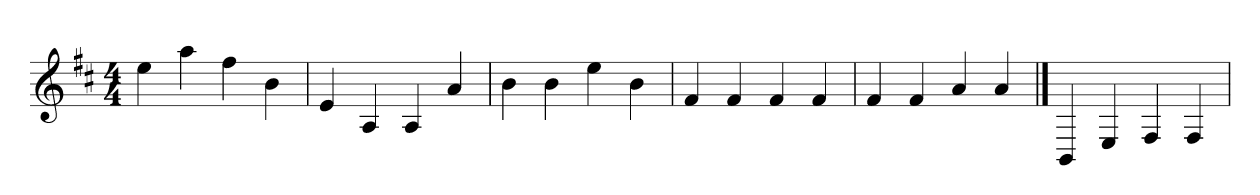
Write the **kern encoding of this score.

**kern
*part1
*staff1
*
*k[f#c#]
*M4/4
*MM120
=1
4ee
4aa
4ff#
4b
=2
4e
4A
4A
4a
=3
4b
4b
4ee
4b
=4
4f#
4f#
4f#
4f#
!!LO:LB:g=z
=5
4f#
4f#
4a
4a
==6
4BB
4E
4F#
4F#
=
*-
